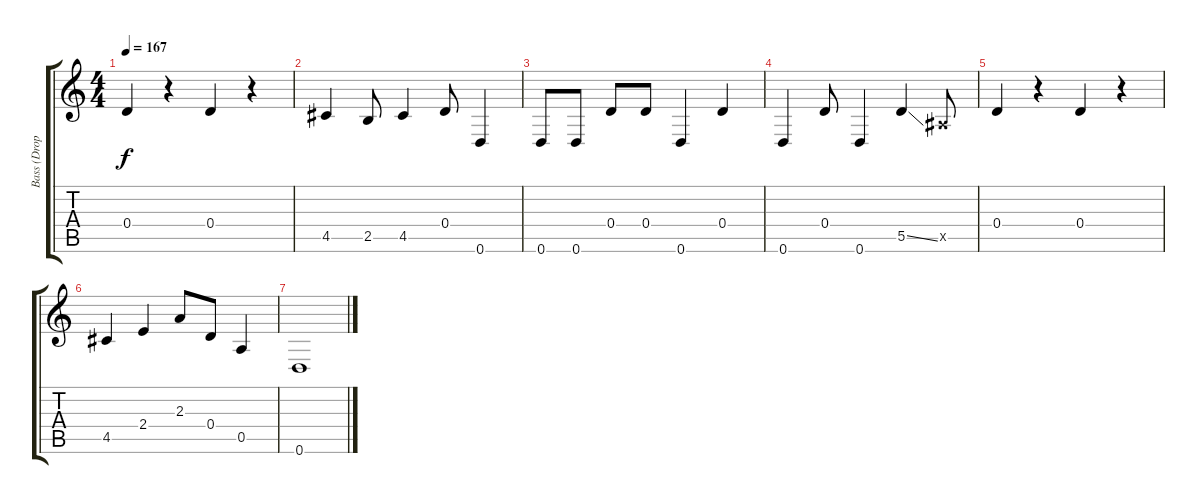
\track ("Bass (Dropped D)" "Bass (Drop") {instrument electricbasspick}
\staff {score tabs}
\tuning (E4 B3 G3 D3 A2 D2) {hide}
\ts (4 4)
\tempo 167
\clef g2
\ks c
0.4.4{dy f} r.4 0.4.4 r.4 |
4.5.4 2.5.8 4.5.4 0.4.8 0.6.4 |
0.6.8 0.6.8 0.4.8 0.4.8 0.6.4 0.4.4 |
0.6.4 0.4.8 0.6.4 5.5{ss}.4 1.5{x}.8 |
0.4.4 r.4 0.4.4 r.4 |
4.5.4 2.4.4 2.3.8 0.4.8 0.5.4 |
0.6.1
